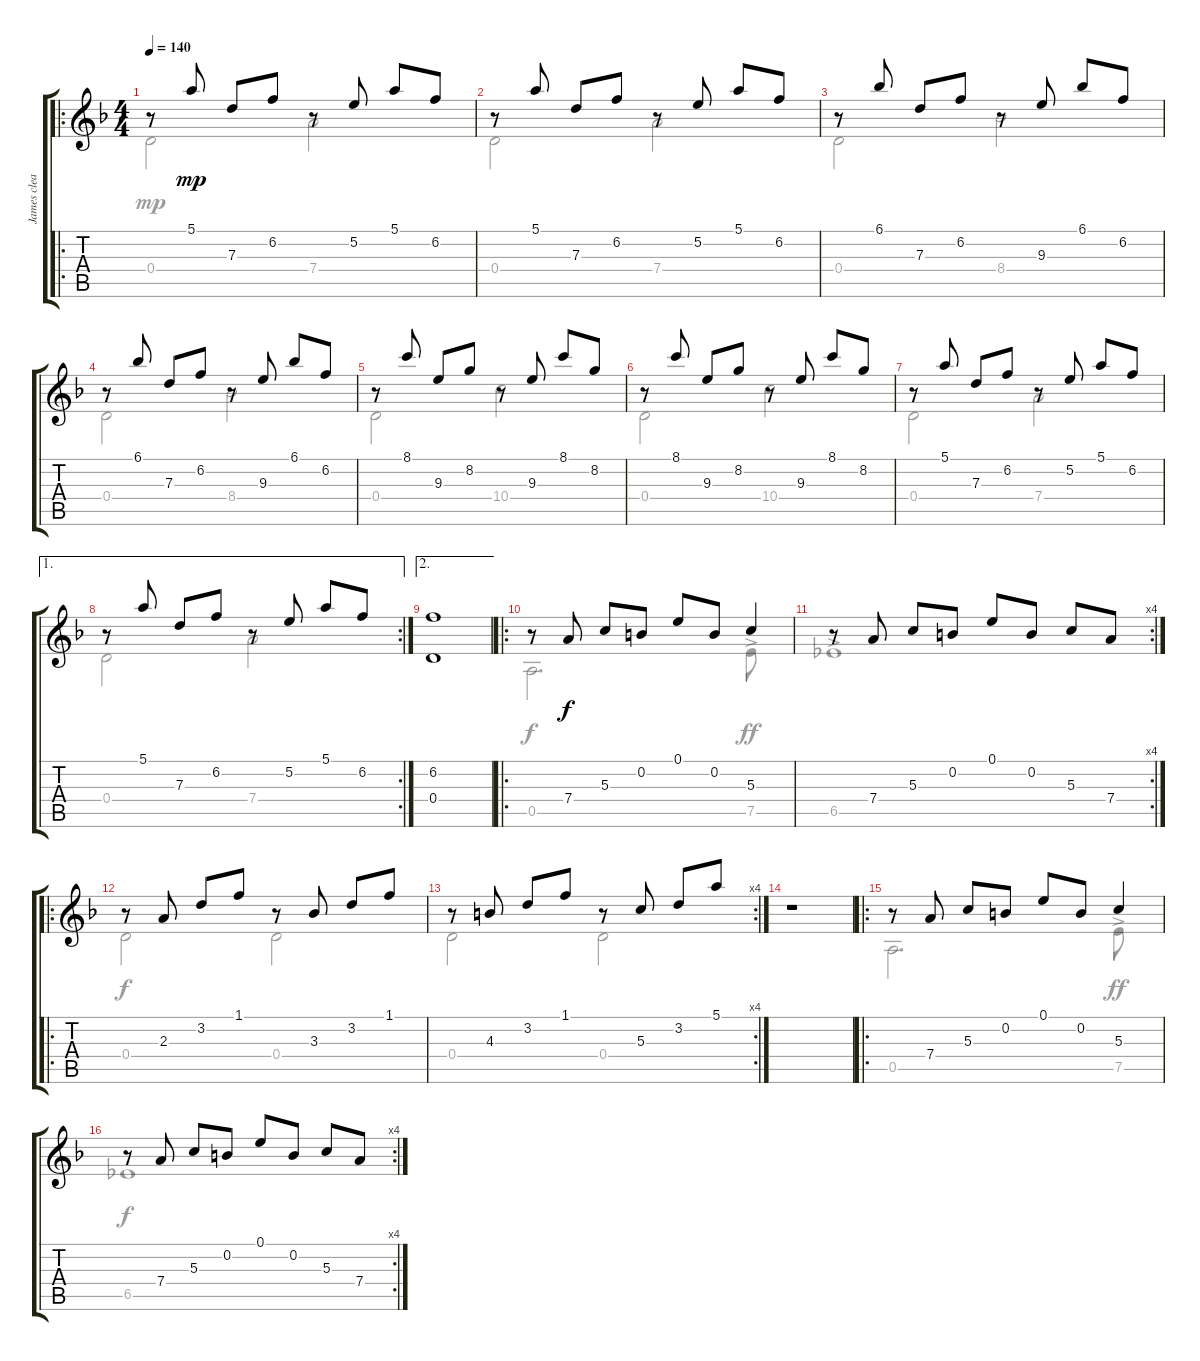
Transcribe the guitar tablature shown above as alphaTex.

\track ("James clean" "James clea") {instrument electricguitarclean}
\staff {score tabs}
\tuning (E4 B3 G3 D3 A2 E2) {hide}
\voice
\ro
\ts (4 4)
\tempo 140
\clef g2
\ks f
r.8{dy mp instrument electricguitarclean} 5.1.8 7.3.8 6.2.8 r.8 5.2.8 5.1.8 6.2.8 |
r.8 5.1.8 7.3.8 6.2.8 r.8 5.2.8 5.1.8 6.2.8 |
r.8 6.1.8 7.3.8 6.2.8 r.8 9.3.8 6.1.8 6.2.8 |
r.8 6.1.8 7.3.8 6.2.8 r.8 9.3.8 6.1.8 6.2.8 |
r.8 8.1.8 9.3.8 8.2.8 r.8 9.3.8 8.1.8 8.2.8 |
r.8 8.1.8 9.3.8 8.2.8 r.8 9.3.8 8.1.8 8.2.8 |
r.8 5.1.8 7.3.8 6.2.8 r.8 5.2.8 5.1.8 6.2.8 |
\ae 1
\rc 2
r.8 5.1.8 7.3.8 6.2.8 r.8 5.2.8 5.1.8 6.2.8 |
\ae 2
(6.2 0.4).1 |
\ro
r.8 7.4.8{dy f} 5.3.8 0.2.8 0.1.8 0.2.8 5.3.4 |
\rc 4
r.8 7.4.8 5.3.8 0.2.8 0.1.8 0.2.8 5.3.8 7.4.8 |
\ro
r.8 2.3.8 3.2.8 1.1.8 r.8 3.3.8 3.2.8 1.1.8 |
\rc 4
r.8 4.3.8 3.2.8 1.1.8 r.8 5.3.8 3.2.8 5.1.8 |
r.1 |
\ro
r.8 7.4.8 5.3.8 0.2.8 0.1.8 0.2.8 5.3.4 |
\rc 4
r.8 7.4.8 5.3.8 0.2.8 0.1.8 0.2.8 5.3.8 7.4.8
\voice
\clef g2
\ottava regular
\simile none
\ks f
0.4.2{dy mp} 7.4.2 |
0.4.2 7.4.2 |
0.4.2 8.4.2 |
0.4.2 8.4.2 |
0.4.2 10.4.2 |
0.4.2 10.4.2 |
0.4.2 7.4.2 |
0.4.2 7.4.2 |
|
0.5.2{d dy f} 7.5{ac}.8{dy ff} |
6.5{ac}.1 |
0.4.2{dy f} 0.4.2 |
0.4.2 0.4.2 |
|
0.5.2{d} 7.5{ac}.8{dy ff} |
6.5.1{dy f}
